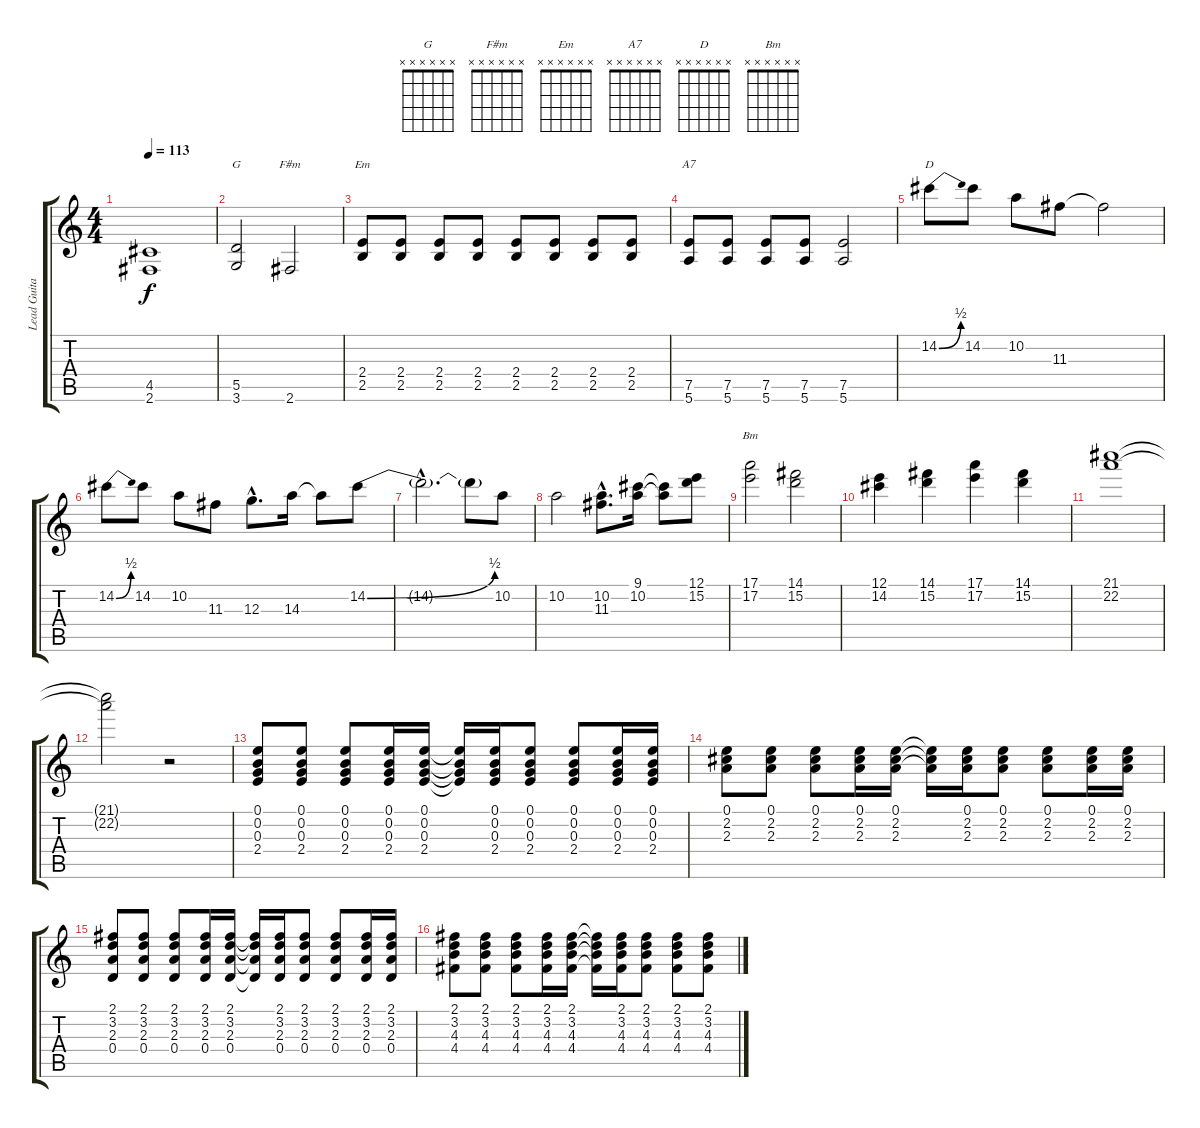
\track ("Lead Guitar" "Lead Guita") {instrument overdrivenguitar}
\staff {score tabs}
\tuning (E4 B3 G3 D3 A2 E2) {hide}
\chord ("G" x x x x x x)
\chord ("F#m" x x x x x x)
\chord ("Em" x x x x x x)
\chord ("A7" x x x x x x)
\chord ("D" x x x x x x)
\chord ("Bm" x x x x x x)
\ts (4 4)
\tempo 113
\clef g2
\ks c
(4.5{t} 2.6{t}).1{dy f} |
(5.5 3.6).2{ch "G"} 2.6.2{ch "F#m"} |
(2.4 2.5).8{ch "Em"} (2.4 2.5).8 (2.4 2.5).8 (2.4 2.5).8 (2.4 2.5).8 (2.4 2.5).8 (2.4 2.5).8 (2.4 2.5).8 |
(7.5 5.6).8{ch "A7"} (7.5 5.6).8 (7.5 5.6).8 (7.5 5.6).8 (7.5 5.6).2 |
14.2{be (bend 0 0 60 2)}.8{ch "D"} 14.2.8 10.2.8 11.3.8 11.3{t}.2 |
14.2{be (bend 0 0 60 2)}.8 14.2.8 10.2.8 11.3.8 12.3{hac}.8{d} 14.3.16 14.3{t}.8 14.2{be (bend 0 0 60 2)}.8 |
14.2{hac t}.2{d} 14.2{t}.8 10.2.8 |
10.2.2 (10.2{hac} 11.3{hac}).8{d} (9.1 10.2).16 (9.1{t} 10.2{t}).8 (12.1 15.2).8 |
(17.1 17.2).2{ch "Bm"} (14.1 15.2).2 |
(12.1 14.2).4 (14.1 15.2).4 (17.1 17.2).4 (14.1 15.2).4 |
(21.1 22.2).1 |
(21.1{t} 22.2{t}).2 r.2 |
(0.1 0.2 0.3 2.4).8 (0.1 0.2 0.3 2.4).8 (0.1 0.2 0.3 2.4).8 (0.1 0.2 0.3 2.4).16 (0.1 0.2 0.3 2.4).16 (0.1{t} 0.2{t} 0.3{t} 2.4{t}).16 (0.1 0.2 0.3 2.4).16 (0.1 0.2 0.3 2.4).8 (0.1 0.2 0.3 2.4).8 (0.1 0.2 0.3 2.4).16 (0.1 0.2 0.3 2.4).16 |
(0.1 2.2 2.3).8 (0.1 2.2 2.3).8 (0.1 2.2 2.3).8 (0.1 2.2 2.3).16 (0.1 2.2 2.3).16 (0.1{t} 2.2{t} 2.3{t}).16 (0.1 2.2 2.3).16 (0.1 2.2 2.3).8 (0.1 2.2 2.3).8 (0.1 2.2 2.3).16 (0.1 2.2 2.3).16 |
(2.1 3.2 2.3 0.4).8 (2.1 3.2 2.3 0.4).8 (2.1 3.2 2.3 0.4).8 (2.1 3.2 2.3 0.4).16 (2.1 3.2 2.3 0.4).16 (2.1{t} 3.2{t} 2.3{t} 0.4{t}).16 (2.1 3.2 2.3 0.4).16 (2.1 3.2 2.3 0.4).8 (2.1 3.2 2.3 0.4).8 (2.1 3.2 2.3 0.4).16 (2.1 3.2 2.3 0.4).16 |
(2.1 3.2 4.3 4.4).8 (2.1 3.2 4.3 4.4).8 (2.1 3.2 4.3 4.4).8 (2.1 3.2 4.3 4.4).16 (2.1 3.2 4.3 4.4).16 (2.1{t} 3.2{t} 4.3{t} 4.4{t}).16 (2.1 3.2 4.3 4.4).16 (2.1 3.2 4.3 4.4).8 (2.1 3.2 4.3 4.4).8 (2.1 3.2 4.3 4.4).8
